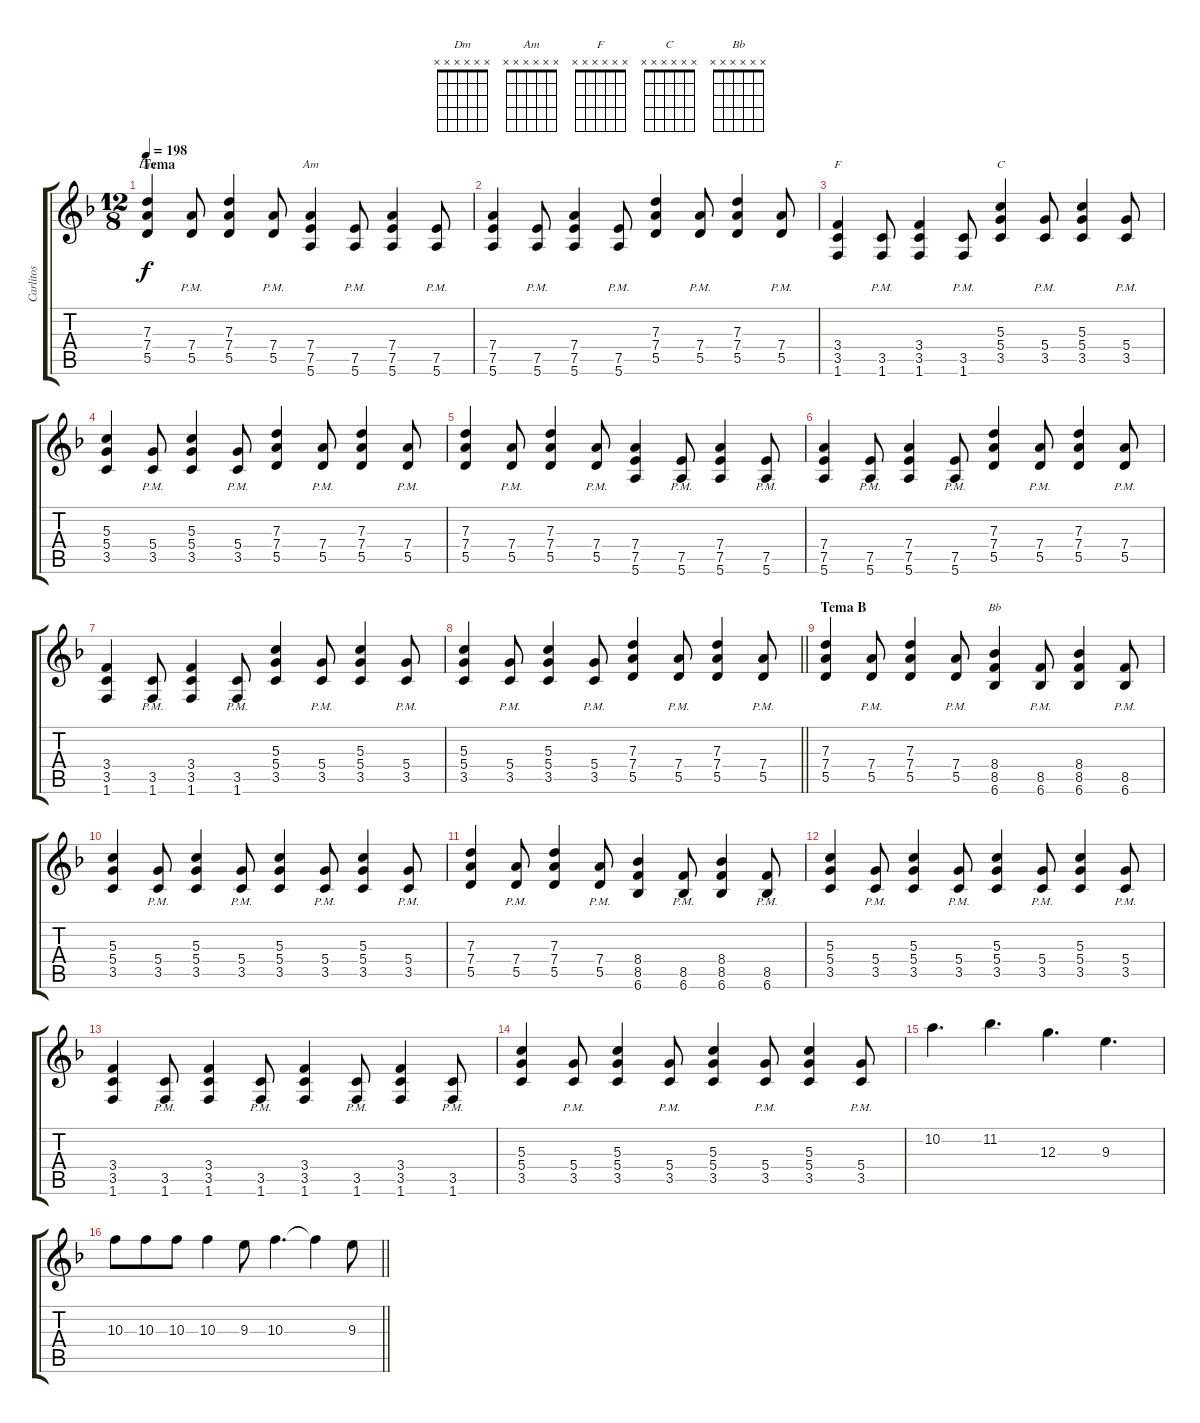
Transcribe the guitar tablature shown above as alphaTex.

\track ("Carlitos" "Carlitos") {instrument distortionguitar}
\staff {score tabs}
\tuning (E4 B3 G3 D3 A2 E2) {hide}
\chord ("Dm" x x x x x x)
\chord ("Am" x x x x x x)
\chord ("F" x x x x x x)
\chord ("C" x x x x x x)
\chord ("Bb" x x x x x x)
\ts (12 8)
\section ("" "Tema")
\tempo 198
\clef g2
\ks dminor
(7.3 7.4 5.5).4{ch "Dm" dy f} (7.4{pm} 5.5{pm}).8 (7.3 7.4 5.5).4 (7.4{pm} 5.5{pm}).8 (7.4 7.5 5.6).4{ch "Am"} (7.5{pm} 5.6{pm}).8 (7.4 7.5 5.6).4 (7.5{pm} 5.6{pm}).8 |
(7.4 7.5 5.6).4 (7.5{pm} 5.6{pm}).8 (7.4 7.5 5.6).4 (7.5{pm} 5.6{pm}).8 (7.3 7.4 5.5).4 (7.4{pm} 5.5{pm}).8 (7.3 7.4 5.5).4 (7.4{pm} 5.5{pm}).8 |
(3.4 3.5 1.6).4{ch "F"} (3.5{pm} 1.6{pm}).8 (3.4 3.5 1.6).4 (3.5{pm} 1.6{pm}).8 (5.3 5.4 3.5).4{ch "C"} (5.4{pm} 3.5{pm}).8 (5.3 5.4 3.5).4 (5.4{pm} 3.5{pm}).8 |
(5.3 5.4 3.5).4 (5.4{pm} 3.5{pm}).8 (5.3 5.4 3.5).4 (5.4{pm} 3.5{pm}).8 (7.3 7.4 5.5).4 (7.4{pm} 5.5{pm}).8 (7.3 7.4 5.5).4 (7.4{pm} 5.5{pm}).8 |
(7.3 7.4 5.5).4 (7.4{pm} 5.5{pm}).8 (7.3 7.4 5.5).4 (7.4{pm} 5.5{pm}).8 (7.4 7.5 5.6).4 (7.5{pm} 5.6{pm}).8 (7.4 7.5 5.6).4 (7.5{pm} 5.6{pm}).8 |
(7.4 7.5 5.6).4 (7.5{pm} 5.6{pm}).8 (7.4 7.5 5.6).4 (7.5{pm} 5.6{pm}).8 (7.3 7.4 5.5).4 (7.4{pm} 5.5{pm}).8 (7.3 7.4 5.5).4 (7.4{pm} 5.5{pm}).8 |
(3.4 3.5 1.6).4 (3.5{pm} 1.6{pm}).8 (3.4 3.5 1.6).4 (3.5{pm} 1.6{pm}).8 (5.3 5.4 3.5).4 (5.4{pm} 3.5{pm}).8 (5.3 5.4 3.5).4 (5.4{pm} 3.5{pm}).8 |
\barLineRight lightlight
(5.3 5.4 3.5).4 (5.4{pm} 3.5{pm}).8 (5.3 5.4 3.5).4 (5.4{pm} 3.5{pm}).8 (7.3 7.4 5.5).4 (7.4{pm} 5.5{pm}).8 (7.3 7.4 5.5).4 (7.4{pm} 5.5{pm}).8 |
\section ("" "Tema B")
(7.3 7.4 5.5).4 (7.4{pm} 5.5{pm}).8 (7.3 7.4 5.5).4 (7.4{pm} 5.5{pm}).8 (8.4 8.5 6.6).4{ch "Bb"} (8.5{pm} 6.6{pm}).8 (8.4 8.5 6.6).4 (8.5{pm} 6.6{pm}).8 |
(5.3 5.4 3.5).4 (5.4{pm} 3.5{pm}).8 (5.3 5.4 3.5).4 (5.4{pm} 3.5{pm}).8 (5.3 5.4 3.5).4 (5.4{pm} 3.5{pm}).8 (5.3 5.4 3.5).4 (5.4{pm} 3.5{pm}).8 |
(7.3 7.4 5.5).4 (7.4{pm} 5.5{pm}).8 (7.3 7.4 5.5).4 (7.4{pm} 5.5{pm}).8 (8.4 8.5 6.6).4 (8.5{pm} 6.6{pm}).8 (8.4 8.5 6.6).4 (8.5{pm} 6.6{pm}).8 |
(5.3 5.4 3.5).4 (5.4{pm} 3.5{pm}).8 (5.3 5.4 3.5).4 (5.4{pm} 3.5{pm}).8 (5.3 5.4 3.5).4 (5.4{pm} 3.5{pm}).8 (5.3 5.4 3.5).4 (5.4{pm} 3.5{pm}).8 |
(3.4 3.5 1.6).4 (3.5{pm} 1.6{pm}).8 (3.4 3.5 1.6).4 (3.5{pm} 1.6{pm}).8 (3.4 3.5 1.6).4 (3.5{pm} 1.6{pm}).8 (3.4 3.5 1.6).4 (3.5{pm} 1.6{pm}).8 |
(5.3 5.4 3.5).4 (5.4{pm} 3.5{pm}).8 (5.3 5.4 3.5).4 (5.4{pm} 3.5{pm}).8 (5.3 5.4 3.5).4 (5.4{pm} 3.5{pm}).8 (5.3 5.4 3.5).4 (5.4{pm} 3.5{pm}).8 |
10.2.4{d volume 13} 11.2.4{d} 12.3.4{d} 9.3.4{d} |
\barLineRight lightlight
10.3.8 10.3.8 10.3.8 10.3.4 9.3.8 10.3.4{d} 10.3{t}.4 9.3.8
